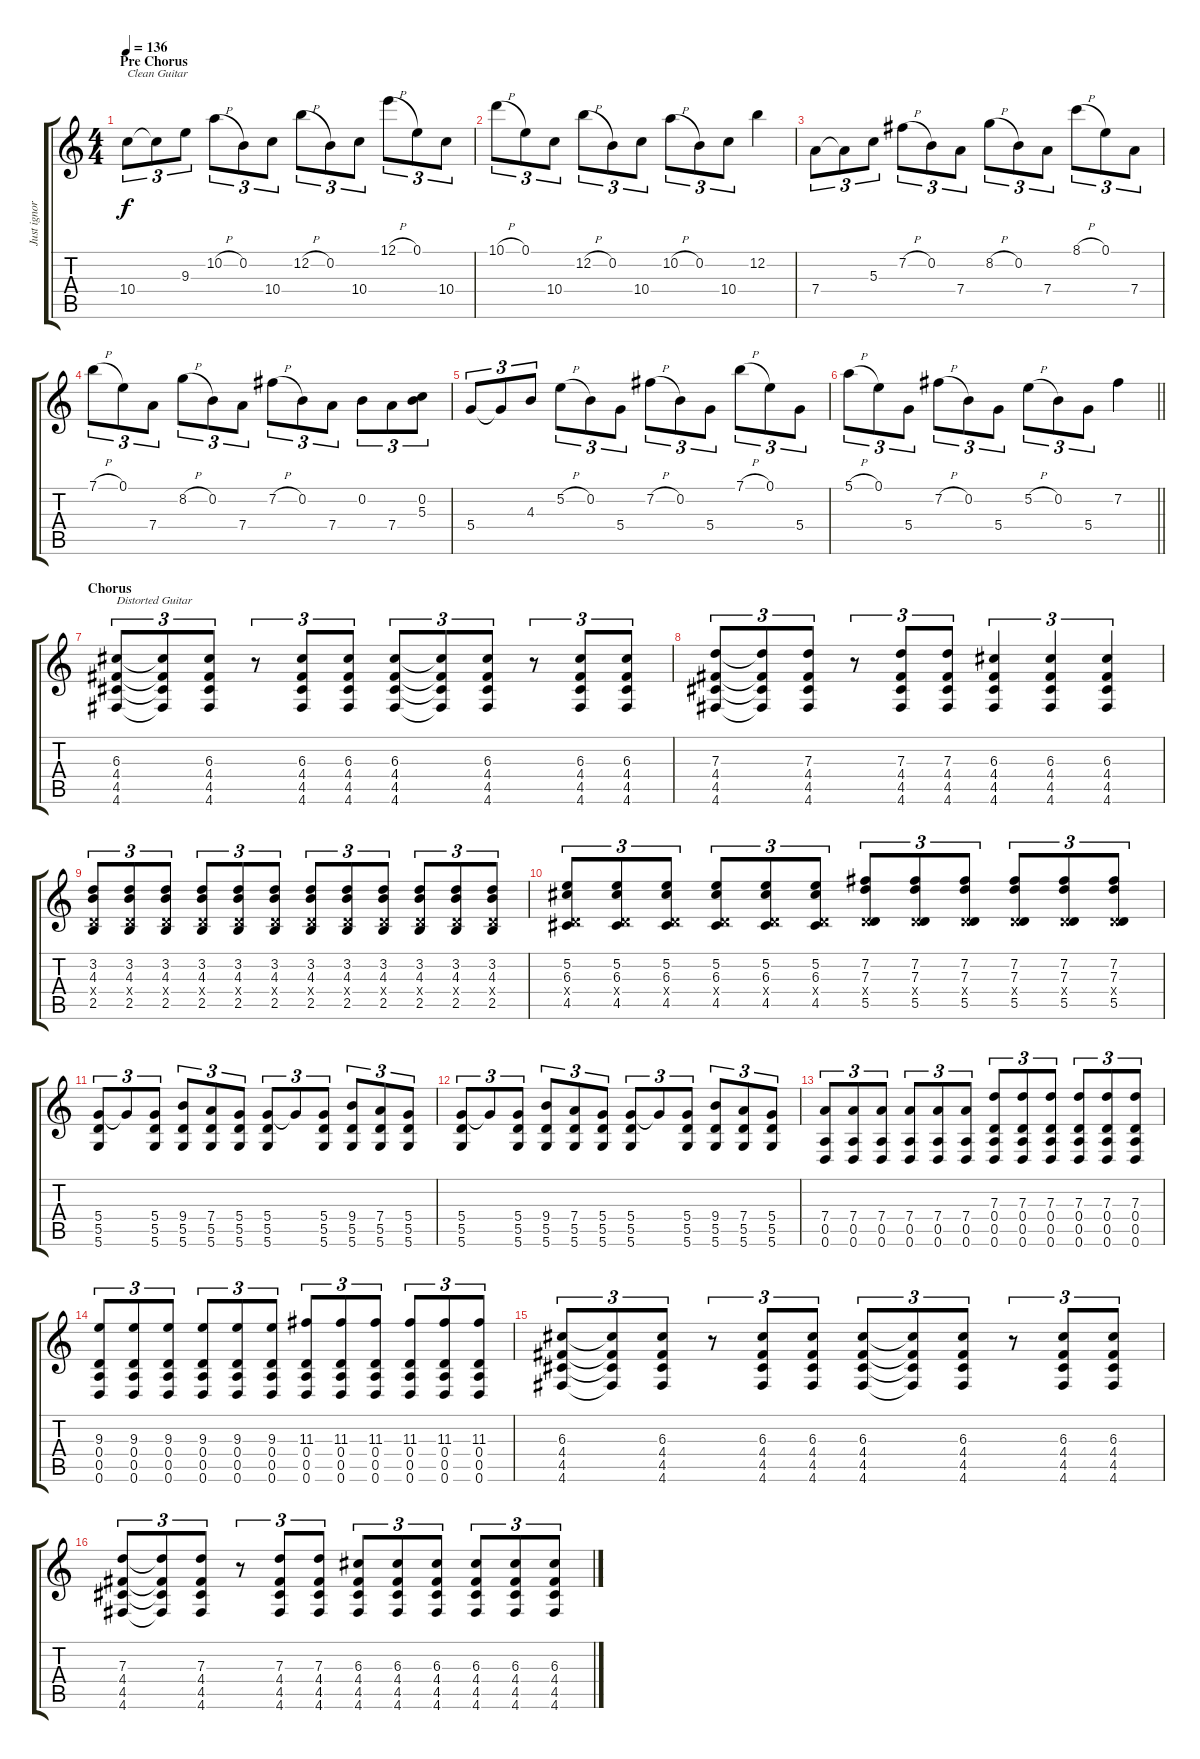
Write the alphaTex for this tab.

\track ("Just ignore this Track" "Just ignor") {instrument electricguitarclean}
\staff {score tabs}
\tuning (E4 B3 G3 D3 A2 D2) {hide}
\ts (4 4)
\section ("" "Pre Chorus")
\tempo 136
\clef g2
\ks c
10.4.8{tu (3 2) txt "Clean Guitar" dy f instrument electricguitarclean} 10.4{t}.8{tu (3 2)} 9.3.8{tu (3 2)} 10.2{h}.8{tu (3 2)} 0.2.8{tu (3 2)} 10.4.8{tu (3 2)} 12.2{h}.8{tu (3 2)} 0.2.8{tu (3 2)} 10.4.8{tu (3 2)} 12.1{h}.8{tu (3 2)} 0.1.8{tu (3 2)} 10.4.8{tu (3 2)} |
10.1{h}.8{tu (3 2)} 0.1.8{tu (3 2)} 10.4.8{tu (3 2)} 12.2{h}.8{tu (3 2)} 0.2.8{tu (3 2)} 10.4.8{tu (3 2)} 10.2{h}.8{tu (3 2)} 0.2.8{tu (3 2)} 10.4.8{tu (3 2)} 12.2.4 |
7.4.8{tu (3 2)} 7.4{t}.8{tu (3 2)} 5.3.8{tu (3 2)} 7.2{h}.8{tu (3 2)} 0.2.8{tu (3 2)} 7.4.8{tu (3 2)} 8.2{h}.8{tu (3 2)} 0.2.8{tu (3 2)} 7.4.8{tu (3 2)} 8.1{h}.8{tu (3 2)} 0.1.8{tu (3 2)} 7.4.8{tu (3 2)} |
7.1{h}.8{tu (3 2)} 0.1.8{tu (3 2)} 7.4.8{tu (3 2)} 8.2{h}.8{tu (3 2)} 0.2.8{tu (3 2)} 7.4.8{tu (3 2)} 7.2{h}.8{tu (3 2)} 0.2.8{tu (3 2)} 7.4.8{tu (3 2)} 0.2.8{tu (3 2)} 7.4.8{tu (3 2)} (0.2 5.3).8{tu (3 2)} |
5.4.8{tu (3 2)} 5.4{t}.8{tu (3 2)} 4.3.8{tu (3 2)} 5.2{h}.8{tu (3 2)} 0.2.8{tu (3 2)} 5.4.8{tu (3 2)} 7.2{h}.8{tu (3 2)} 0.2.8{tu (3 2)} 5.4.8{tu (3 2)} 7.1{h}.8{tu (3 2)} 0.1.8{tu (3 2)} 5.4.8{tu (3 2)} |
\barLineRight lightlight
5.1{h}.8{tu (3 2)} 0.1.8{tu (3 2)} 5.4.8{tu (3 2)} 7.2{h}.8{tu (3 2)} 0.2.8{tu (3 2)} 5.4.8{tu (3 2)} 5.2{h}.8{tu (3 2)} 0.2.8{tu (3 2)} 5.4.8{tu (3 2)} 7.2.4 |
\section ("" "Chorus")
(6.3 4.4 4.5 4.6).8{tu (3 2) txt "Distorted Guitar" instrument overdrivenguitar} (6.3{t} 4.4{t} 4.5{t} 4.6{t}).8{tu (3 2)} (6.3 4.4 4.5 4.6).8{tu (3 2)} r.8{tu (3 2)} (6.3 4.4 4.5 4.6).8{tu (3 2)} (6.3 4.4 4.5 4.6).8{tu (3 2)} (6.3 4.4 4.5 4.6).8{tu (3 2)} (6.3{t} 4.4{t} 4.5{t} 4.6{t}).8{tu (3 2)} (6.3 4.4 4.5 4.6).8{tu (3 2)} r.8{tu (3 2)} (6.3 4.4 4.5 4.6).8{tu (3 2)} (6.3 4.4 4.5 4.6).8{tu (3 2)} |
(7.3 4.4 4.5 4.6).8{tu (3 2)} (7.3{t} 4.4{t} 4.5{t} 4.6{t}).8{tu (3 2)} (7.3 4.4 4.5 4.6).8{tu (3 2)} r.8{tu (3 2)} (7.3 4.4 4.5 4.6).8{tu (3 2)} (7.3 4.4 4.5 4.6).8{tu (3 2)} (6.3 4.4 4.5 4.6).4{tu (3 2)} (6.3 4.4 4.5 4.6).4{tu (3 2)} (6.3 4.4 4.5 4.6).4{tu (3 2)} |
(3.2 4.3 0.4{x} 2.5).8{tu (3 2)} (3.2 4.3 0.4{x} 2.5).8{tu (3 2)} (3.2 4.3 0.4{x} 2.5).8{tu (3 2)} (3.2 4.3 0.4{x} 2.5).8{tu (3 2)} (3.2 4.3 0.4{x} 2.5).8{tu (3 2)} (3.2 4.3 0.4{x} 2.5).8{tu (3 2)} (3.2 4.3 0.4{x} 2.5).8{tu (3 2)} (3.2 4.3 0.4{x} 2.5).8{tu (3 2)} (3.2 4.3 0.4{x} 2.5).8{tu (3 2)} (3.2 4.3 0.4{x} 2.5).8{tu (3 2)} (3.2 4.3 0.4{x} 2.5).8{tu (3 2)} (3.2 4.3 0.4{x} 2.5).8{tu (3 2)} |
(5.2 6.3 0.4{x} 4.5).8{tu (3 2)} (5.2 6.3 0.4{x} 4.5).8{tu (3 2)} (5.2 6.3 0.4{x} 4.5).8{tu (3 2)} (5.2 6.3 0.4{x} 4.5).8{tu (3 2)} (5.2 6.3 0.4{x} 4.5).8{tu (3 2)} (5.2 6.3 0.4{x} 4.5).8{tu (3 2)} (7.2 7.3 0.4{x} 5.5).8{tu (3 2)} (7.2 7.3 0.4{x} 5.5).8{tu (3 2)} (7.2 7.3 0.4{x} 5.5).8{tu (3 2)} (7.2 7.3 0.4{x} 5.5).8{tu (3 2)} (7.2 7.3 0.4{x} 5.5).8{tu (3 2)} (7.2 7.3 0.4{x} 5.5).8{tu (3 2)} |
(5.4 5.5 5.6).8{tu (3 2)} 5.4{t}.8{tu (3 2)} (5.4 5.5 5.6).8{tu (3 2)} (9.4 5.5 5.6).8{tu (3 2)} (7.4 5.5 5.6).8{tu (3 2)} (5.4 5.5 5.6).8{tu (3 2)} (5.4 5.5 5.6).8{tu (3 2)} 5.4{t}.8{tu (3 2)} (5.4 5.5 5.6).8{tu (3 2)} (9.4 5.5 5.6).8{tu (3 2)} (7.4 5.5 5.6).8{tu (3 2)} (5.4 5.5 5.6).8{tu (3 2)} |
(5.4 5.5 5.6).8{tu (3 2)} 5.4{t}.8{tu (3 2)} (5.4 5.5 5.6).8{tu (3 2)} (9.4 5.5 5.6).8{tu (3 2)} (7.4 5.5 5.6).8{tu (3 2)} (5.4 5.5 5.6).8{tu (3 2)} (5.4 5.5 5.6).8{tu (3 2)} 5.4{t}.8{tu (3 2)} (5.4 5.5 5.6).8{tu (3 2)} (9.4 5.5 5.6).8{tu (3 2)} (7.4 5.5 5.6).8{tu (3 2)} (5.4 5.5 5.6).8{tu (3 2)} |
(7.4 0.5 0.6).8{tu (3 2)} (7.4 0.5 0.6).8{tu (3 2)} (7.4 0.5 0.6).8{tu (3 2)} (7.4 0.5 0.6).8{tu (3 2)} (7.4 0.5 0.6).8{tu (3 2)} (7.4 0.5 0.6).8{tu (3 2)} (7.3 0.4 0.5 0.6).8{tu (3 2)} (7.3 0.4 0.5 0.6).8{tu (3 2)} (7.3 0.4 0.5 0.6).8{tu (3 2)} (7.3 0.4 0.5 0.6).8{tu (3 2)} (7.3 0.4 0.5 0.6).8{tu (3 2)} (7.3 0.4 0.5 0.6).8{tu (3 2)} |
(9.3 0.4 0.5 0.6).8{tu (3 2)} (9.3 0.4 0.5 0.6).8{tu (3 2)} (9.3 0.4 0.5 0.6).8{tu (3 2)} (9.3 0.4 0.5 0.6).8{tu (3 2)} (9.3 0.4 0.5 0.6).8{tu (3 2)} (9.3 0.4 0.5 0.6).8{tu (3 2)} (11.3 0.4 0.5 0.6).8{tu (3 2)} (11.3 0.4 0.5 0.6).8{tu (3 2)} (11.3 0.4 0.5 0.6).8{tu (3 2)} (11.3 0.4 0.5 0.6).8{tu (3 2)} (11.3 0.4 0.5 0.6).8{tu (3 2)} (11.3 0.4 0.5 0.6).8{tu (3 2)} |
(6.3 4.4 4.5 4.6).8{tu (3 2) instrument overdrivenguitar} (6.3{t} 4.4{t} 4.5{t} 4.6{t}).8{tu (3 2)} (6.3 4.4 4.5 4.6).8{tu (3 2)} r.8{tu (3 2)} (6.3 4.4 4.5 4.6).8{tu (3 2)} (6.3 4.4 4.5 4.6).8{tu (3 2)} (6.3 4.4 4.5 4.6).8{tu (3 2)} (6.3{t} 4.4{t} 4.5{t} 4.6{t}).8{tu (3 2)} (6.3 4.4 4.5 4.6).8{tu (3 2)} r.8{tu (3 2)} (6.3 4.4 4.5 4.6).8{tu (3 2)} (6.3 4.4 4.5 4.6).8{tu (3 2)} |
(7.3 4.4 4.5 4.6).8{tu (3 2)} (7.3{t} 4.4{t} 4.5{t} 4.6{t}).8{tu (3 2)} (7.3 4.4 4.5 4.6).8{tu (3 2)} r.8{tu (3 2)} (7.3 4.4 4.5 4.6).8{tu (3 2)} (7.3 4.4 4.5 4.6).8{tu (3 2)} (6.3 4.4 4.5 4.6).8{tu (3 2)} (6.3 4.4 4.5 4.6).8{tu (3 2)} (6.3 4.4 4.5 4.6).8{tu (3 2)} (6.3 4.4 4.5 4.6).8{tu (3 2)} (6.3 4.4 4.5 4.6).8{tu (3 2)} (6.3 4.4 4.5 4.6).8{tu (3 2)}
